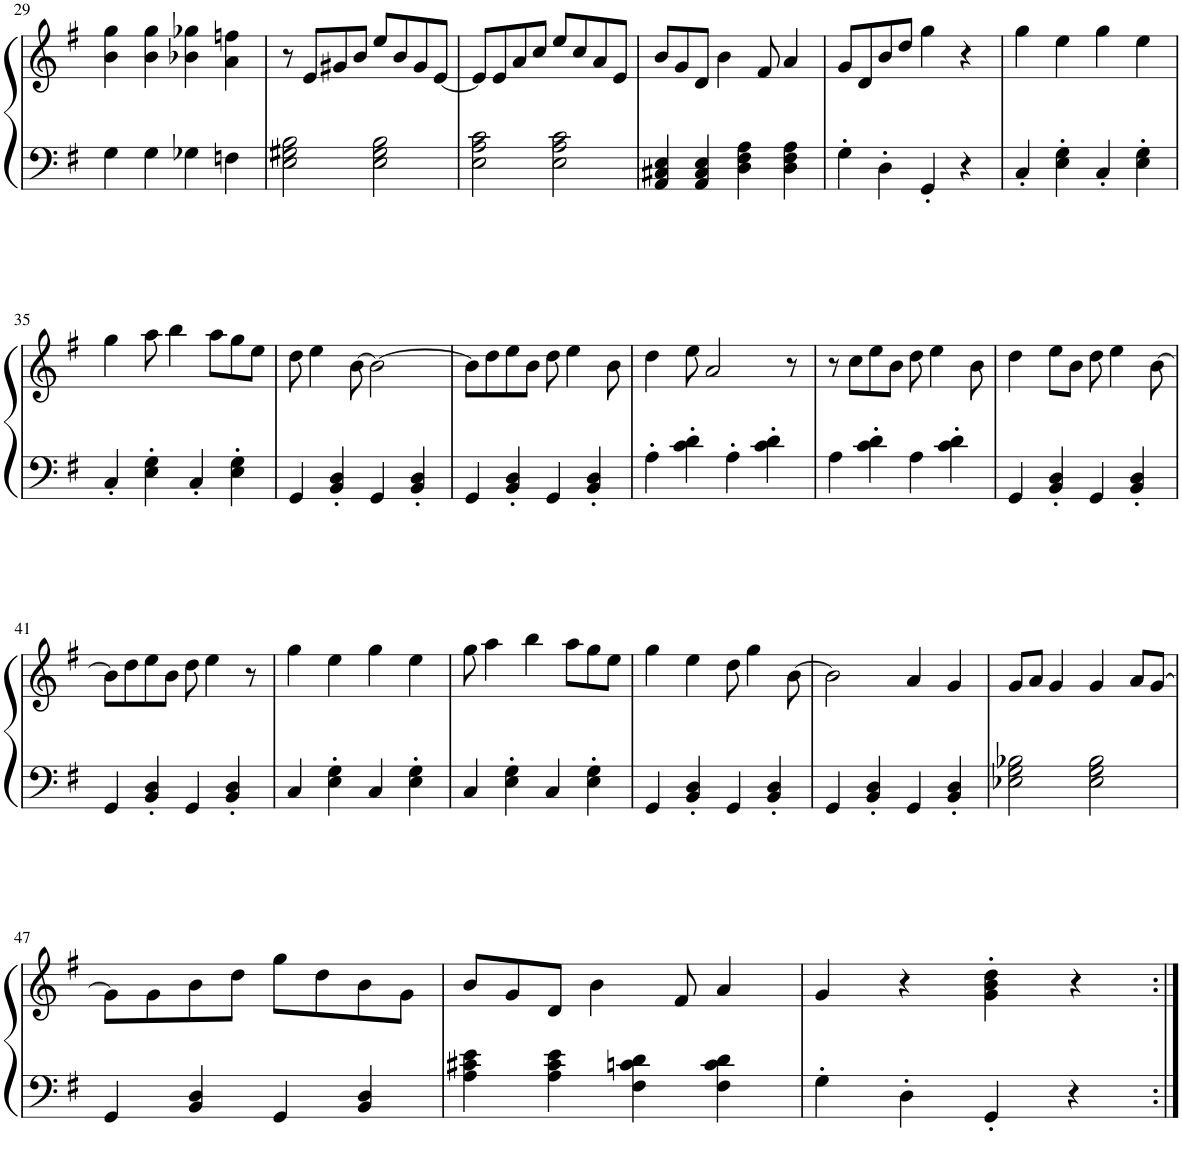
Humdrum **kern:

**kern	**kern
*part1	*part1
*staff2	*staff1
*I"Piano	*
*I'Pno.	*
!!LO:PB:g=z
*clefF4	*clefG2
*k[f#]	*k[f#]
*M4/4	*M4/4
=29	=29
4G\	4b\ 4gg\
4G\	4b\ 4gg\
4G-X\	4b-X\ 4gg-X\
4Fn\	4a\ 4ffn\
=30	=30
2E\ 2G#X\ 2B\	8r
.	8e/L
.	8g#X/
.	8b/J
2E\ 2G#\ 2B\	8ee/L
.	8b/
.	8g#/
.	[8e/J
=31	=31
2E\ 2A\ 2c\	8e/L]
.	8e/
.	8a/
.	8cc/J
2E\ 2A\ 2c\	8ee/L
.	8cc/
.	8a/
.	8e/J
=32	=32
4AA/ 4C#X/ 4E/	8b/L
.	8g/
4AA/ 4C#/ 4E/	8d/J
.	4b\
4D\ 4F#\ 4A\	.
.	8f#/
4D\ 4F#\ 4A\	4a/
=33	=33
4G'\	8g/L
.	8d/
4D'\	8b/
.	8dd/J
4GG'/	4gg\
4r	4r
=34	=34
4C'/	4gg\
4E\' 4G\'	4ee\
4C'/	4gg\
4E\' 4G\'	4ee\
!!LO:LB:g=z
=35	=35
4C'/	4gg\
4E\' 4G\'	8aa\
.	4bb\
4C'/	.
.	8aa\L
4E\' 4G\'	8gg\
.	8ee\J
=36	=36
4GG/	8dd\
.	4ee\
4BB/' 4D/'	.
.	[8b\
4GG/	2b\_
4BB/' 4D/'	.
=37	=37
4GG/	8b\L]
.	8dd\
4BB/' 4D/'	8ee\
.	8b\J
4GG/	8dd\
.	4ee\
4BB/' 4D/'	.
.	8b\
=38	=38
4A'\	4dd\
4c\' 4d\'	8ee\
.	2a/
4A'\	.
4c\' 4d\'	.
.	8r
=39	=39
4A\	8r
.	8cc\L
4c\' 4d\'	8ee\
.	8b\J
4A\	8dd\
.	4ee\
4c\' 4d\'	.
.	8b\
=40	=40
4GG/	4dd\
4BB/' 4D/'	8ee\L
.	8b\J
4GG/	8dd\
.	4ee\
4BB/' 4D/'	.
.	[8b\
!!LO:LB:g=z
=41	=41
4GG/	8b\L]
.	8dd\
4BB/' 4D/'	8ee\
.	8b\J
4GG/	8dd\
.	4ee\
4BB/' 4D/'	.
.	8r
=42	=42
4C/	4gg\
4E\' 4G\'	4ee\
4C/	4gg\
4E\' 4G\'	4ee\
=43	=43
4C/	8gg\
.	4aa\
4E\' 4G\'	.
.	4bb\
4C/	.
.	8aa\L
4E\' 4G\'	8gg\
.	8ee\J
=44	=44
4GG/	4gg\
4BB/' 4D/'	4ee\
4GG/	8dd\
.	4gg\
4BB/' 4D/'	.
.	[8b\
=45	=45
4GG/	2b\]
4BB/' 4D/'	.
4GG/	4a/
4BB/' 4D/'	4g/
=46	=46
2E-X\ 2G\ 2B-X\	8g/L
.	8a/J
.	4g/
2E-\ 2G\ 2B-\	4g/
.	8a/L
.	[8g/J
!!LO:LB:g=z
=47	=47
4GG/	8g\L]
.	8g\
4BB/ 4D/	8b\
.	8dd\J
4GG/	8gg\L
.	8dd\
4BB/ 4D/	8b\
.	8g\J
=48	=48
4A\ 4c#X\ 4e\	8b/L
.	8g/
4A\ 4c#\ 4e\	8d/J
.	4b\
4F#\ 4cn\ 4d\	.
.	8f#/
4F#\ 4c\ 4d\	4a/
=49	=49
4G'\	4g/
4D'\	4r
4GG'/	4g\' 4b\' 4dd\'
4r	4r
=:|!	=:|!
*-	*-
